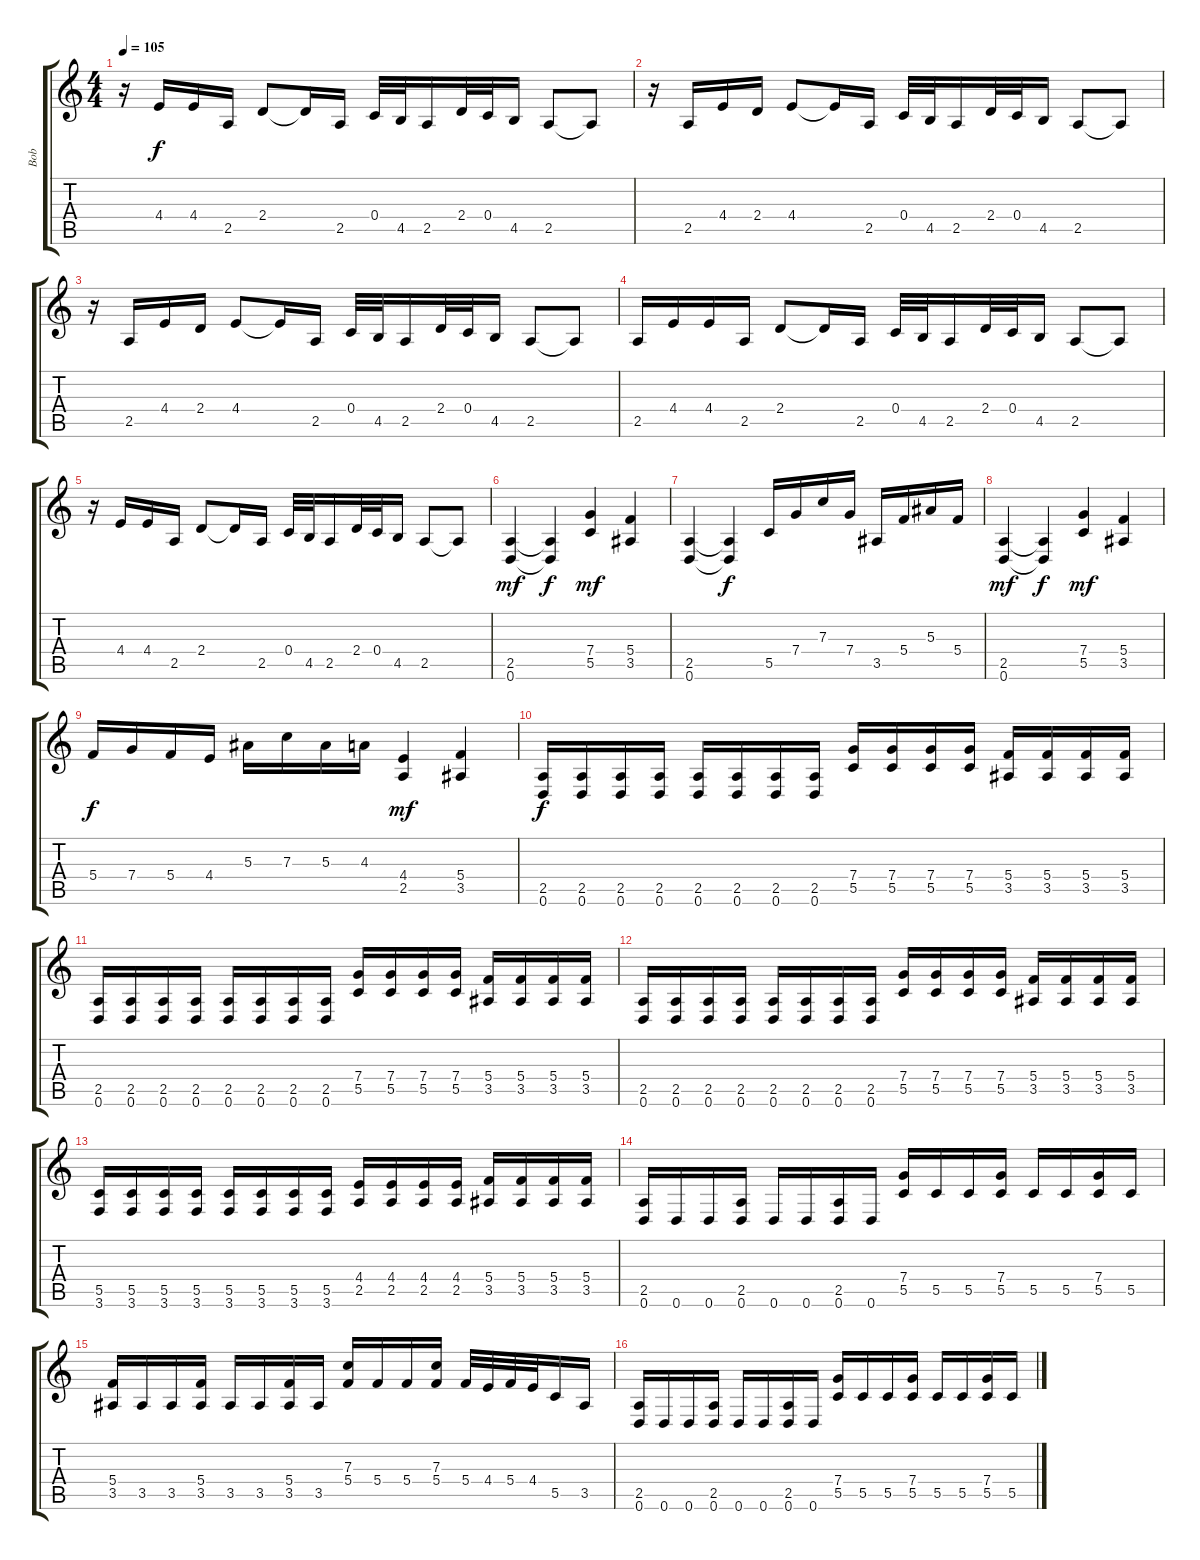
\track ("Bob" "Bob") {instrument distortionguitar}
\staff {score tabs}
\tuning (D4 A3 F3 C3 G2 D2) {hide}
\ts (4 4)
\tempo 105
\clef g2
\ks c
r.16{dy f} 4.4.16 4.4.16 2.5.16 2.4.8 2.4{t}.16 2.5.16 0.4.32 4.5.32 2.5.16 2.4.32 0.4.32 4.5.16 2.5.8 2.5{t}.8 |
r.16 2.5.16 4.4.16 2.4.16 4.4.8 4.4{t}.16 2.5.16 0.4.32 4.5.32 2.5.16 2.4.32 0.4.32 4.5.16 2.5.8 2.5{t}.8 |
r.16 2.5.16 4.4.16 2.4.16 4.4.8 4.4{t}.16 2.5.16 0.4.32 4.5.32 2.5.16 2.4.32 0.4.32 4.5.16 2.5.8 2.5{t}.8 |
2.5.16 4.4.16 4.4.16 2.5.16 2.4.8 2.4{t}.16 2.5.16 0.4.32 4.5.32 2.5.16 2.4.32 0.4.32 4.5.16 2.5.8 2.5{t}.8 |
r.16 4.4.16 4.4.16 2.5.16 2.4.8 2.4{t}.16 2.5.16 0.4.32 4.5.32 2.5.16 2.4.32 0.4.32 4.5.16 2.5.8 2.5{t}.8 |
\section ("" "")
(2.5 0.6).4{dy mf} (2.5{t} 0.6{t}).4{dy f} (7.4 5.5).4{dy mf} (5.4 3.5).4 |
(2.5 0.6).4 (2.5{t} 0.6{t}).4{dy f} 5.5.16 7.4.16 7.3.16 7.4.16 3.5.16 5.4.16 5.3.16 5.4.16 |
(2.5 0.6).4{dy mf} (2.5{t} 0.6{t}).4{dy f} (7.4 5.5).4{dy mf} (5.4 3.5).4 |
5.4.16{dy f} 7.4.16 5.4.16 4.4.16 5.3.16 7.3.16 5.3.16 4.3.16 (4.4 2.5).4{dy mf} (5.4 3.5).4 |
(2.5 0.6).16{dy f} (2.5 0.6).16 (2.5 0.6).16 (2.5 0.6).16 (2.5 0.6).16 (2.5 0.6).16 (2.5 0.6).16 (2.5 0.6).16 (7.4 5.5).16 (7.4 5.5).16 (7.4 5.5).16 (7.4 5.5).16 (5.4 3.5).16 (5.4 3.5).16 (5.4 3.5).16 (5.4 3.5).16 |
(2.5 0.6).16 (2.5 0.6).16 (2.5 0.6).16 (2.5 0.6).16 (2.5 0.6).16 (2.5 0.6).16 (2.5 0.6).16 (2.5 0.6).16 (7.4 5.5).16 (7.4 5.5).16 (7.4 5.5).16 (7.4 5.5).16 (5.4 3.5).16 (5.4 3.5).16 (5.4 3.5).16 (5.4 3.5).16 |
(2.5 0.6).16 (2.5 0.6).16 (2.5 0.6).16 (2.5 0.6).16 (2.5 0.6).16 (2.5 0.6).16 (2.5 0.6).16 (2.5 0.6).16 (7.4 5.5).16 (7.4 5.5).16 (7.4 5.5).16 (7.4 5.5).16 (5.4 3.5).16 (5.4 3.5).16 (5.4 3.5).16 (5.4 3.5).16 |
(5.5 3.6).16 (5.5 3.6).16 (5.5 3.6).16 (5.5 3.6).16 (5.5 3.6).16 (5.5 3.6).16 (5.5 3.6).16 (5.5 3.6).16 (4.4 2.5).16 (4.4 2.5).16 (4.4 2.5).16 (4.4 2.5).16 (5.4 3.5).16 (5.4 3.5).16 (5.4 3.5).16 (5.4 3.5).16 |
(2.5 0.6).16 0.6.16 0.6.16 (2.5 0.6).16 0.6.16 0.6.16 (2.5 0.6).16 0.6.16 (7.4 5.5).16 5.5.16 5.5.16 (7.4 5.5).16 5.5.16 5.5.16 (7.4 5.5).16 5.5.16 |
(5.4 3.5).16 3.5.16 3.5.16 (5.4 3.5).16 3.5.16 3.5.16 (5.4 3.5).16 3.5.16 (7.3 5.4).16 5.4.16 5.4.16 (7.3 5.4).16 5.4.32 4.4.32 5.4.32 4.4.32 5.5.16 3.5.16 |
(2.5 0.6).16 0.6.16 0.6.16 (2.5 0.6).16 0.6.16 0.6.16 (2.5 0.6).16 0.6.16 (7.4 5.5).16 5.5.16 5.5.16 (7.4 5.5).16 5.5.16 5.5.16 (7.4 5.5).16 5.5.16
